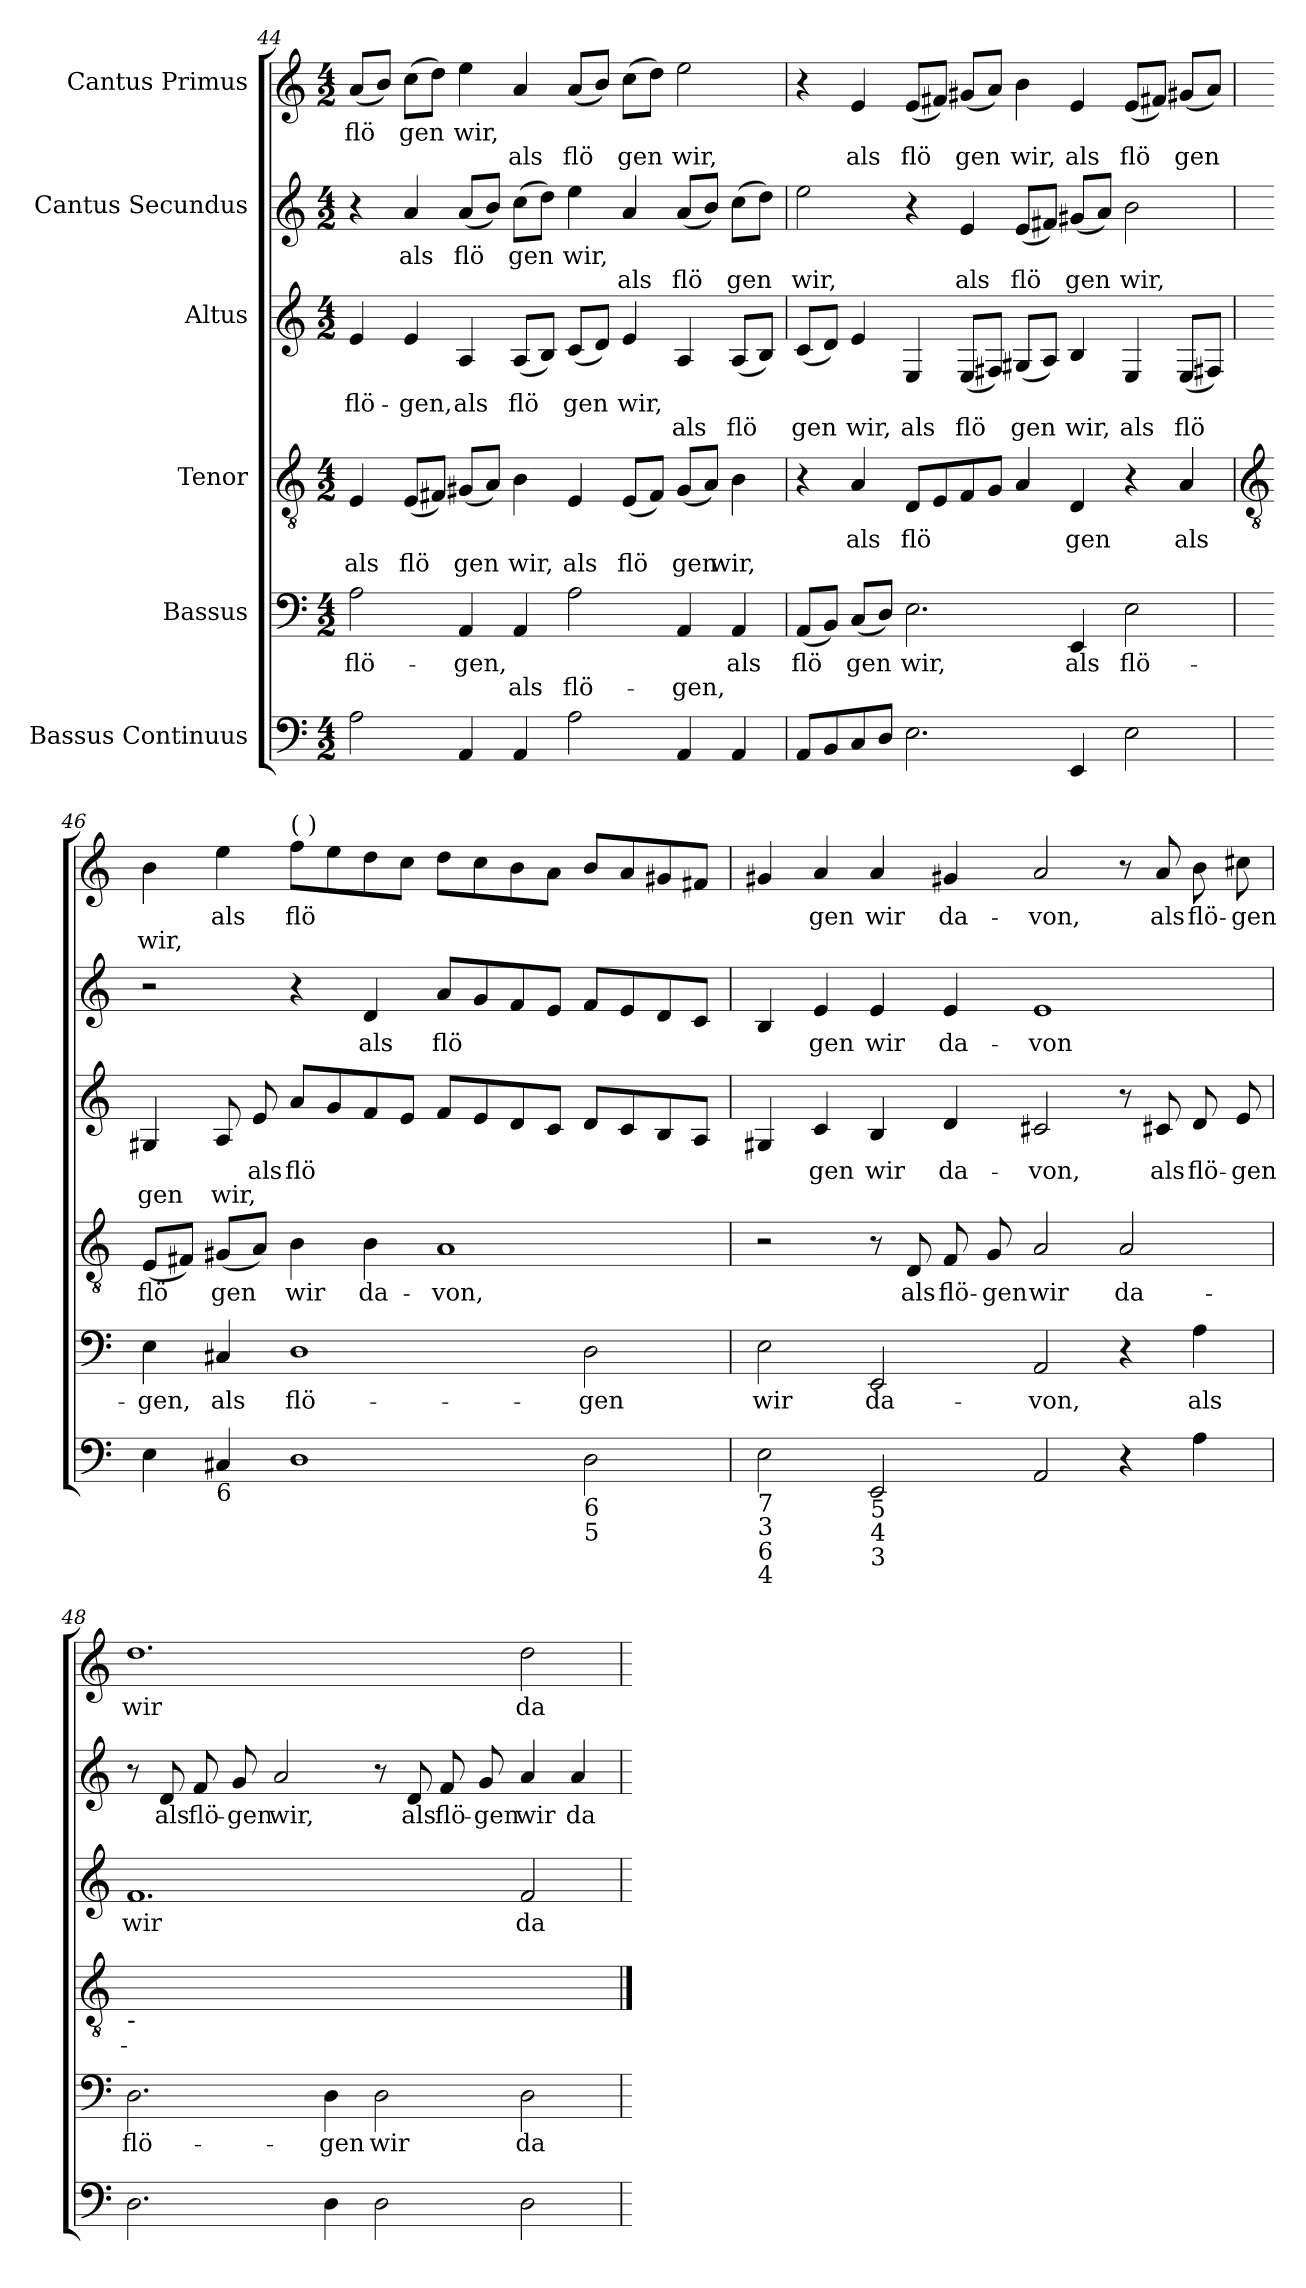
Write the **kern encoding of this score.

**kern	**kern	**text	**text	**kern	**text	**text	**kern	**text	**text	**kern	**text	**text	**kern	**text	**text
*part6	*part5	*part5	*part5	*part4	*part4	*part4	*part3	*part3	*part3	*part2	*part2	*part2	*part1	*part1	*part1
*staff6	*staff5	*staff5	*staff5	*staff4	*staff4	*staff4	*staff3	*staff3	*staff3	*staff2	*staff2	*staff2	*staff1	*staff1	*staff1
*I"Bassus Continuus	*I"Bassus	*	*	*I"Tenor	*	*	*I"Altus	*	*	*I"Cantus Secundus	*	*	*I"Cantus Primus	*	*
!!LO:LB:g=z
*clefF4	*clefF4	*	*	*clefGv2	*	*	*clefG2	*	*	*clefG2	*	*	*clefG2	*	*
*k[]	*k[]	*	*	*k[]	*	*	*k[]	*	*	*k[]	*	*	*k[]	*	*
*C:	*C:	*	*	*C:	*	*	*C:	*	*	*C:	*	*	*C:	*	*
*M4/2	*M4/2	*	*	*M4/2	*	*	*M4/2	*	*	*M4/2	*	*	*M4/2	*	*
=44	=44	=44	=44	=44	=44	=44	=44	=44	=44	=44	=44	=44	=44	=44	=44
!	!	!LO:LY:b	!	!	!	!LO:LY:b	!	!LO:LY:b	!	!	!	!	!	!LO:LY:b	!
2A	2A	flö-	.	4E	.	als	4e	flö-	.	4r	.	.	(<8aL	flö	.
.	.	.	.	.	.	.	.	.	.	.	.	.	8bJ)	.	.
!	!	!	!	!	!	!LO:LY:b	!	!LO:LY:b	!	!	!LO:LY:b	!	!	!LO:LY:b	!
.	.	.	.	(<8EL	.	flö	4e	-gen,	.	4a	als	.	(>8ccL	gen	.
.	.	.	.	8F#XJ)	.	.	.	.	.	.	.	.	8ddJ)	.	.
!	!	!LO:LY:b	!	!	!	!LO:LY:b	!	!LO:LY:b	!	!	!LO:LY:b	!	!	!LO:LY:b	!
4AA	4AA	-gen,	.	(<8G#XL	.	gen	4A	als	.	(<8aL	flö	.	4ee	wir,	.
.	.	.	.	8AJ)	.	.	.	.	.	8bJ)	.	.	.	.	.
!	!	!	!LO:LY:b	!	!	!LO:LY:b	!	!LO:LY:b	!	!	!LO:LY:b	!	!	!	!LO:LY:b
4AA	4AA	.	als	4B	.	wir,	(<8AL	flö	.	(>8ccL	gen	.	4a	.	als
.	.	.	.	.	.	.	8BJ)	.	.	8ddJ)	.	.	.	.	.
!	!	!	!LO:LY:b	!	!	!LO:LY:b	!	!LO:LY:b	!	!	!LO:LY:b	!	!	!	!LO:LY:b
2A	2A	.	flö-	4E	.	als	(<8cL	gen	.	4ee	wir,	.	(<8aL	.	flö
.	.	.	.	.	.	.	8dJ)	.	.	.	.	.	8bJ)	.	.
!	!	!	!	!	!	!LO:LY:b	!	!LO:LY:b	!	!	!	!LO:LY:b	!	!	!LO:LY:b
.	.	.	.	(<8EL	.	flö	4e	wir,	.	4a	.	als	(>8ccL	.	gen
.	.	.	.	8F#J)	.	.	.	.	.	.	.	.	8ddJ)	.	.
!	!	!	!LO:LY:b	!	!	!LO:LY:b	!	!	!LO:LY:b	!	!	!LO:LY:b	!	!	!LO:LY:b
4AA	4AA	.	-gen,	(<8G#L	.	gen	4A	.	als	(<8aL	.	flö	2ee	.	wir,
.	.	.	.	8AJ)	.	.	.	.	.	8bJ)	.	.	.	.	.
!	!	!LO:LY:b	!	!	!	!LO:LY:b	!	!	!LO:LY:b	!	!	!LO:LY:b	!	!	!
4AA	4AA	als	.	4B	.	wir,	(<8AL	.	flö	(>8ccL	.	gen	.	.	.
.	.	.	.	.	.	.	8BJ)	.	.	8ddJ)	.	.	.	.	.
!!LO:LB:g=z
=45	=45	=45	=45	=45	=45	=45	=45	=45	=45	=45	=45	=45	=45	=45	=45
!	!	!LO:LY:b	!	!	!	!	!	!	!LO:LY:b	!	!	!LO:LY:b	!	!	!
8AAL	(<8AAL	flö	.	4r	.	.	(<8cL	.	gen	2ee	.	wir,	4r	.	.
8BB	8BBJ)	.	.	.	.	.	8dJ)	.	.	.	.	.	.	.	.
!	!	!LO:LY:b	!	!	!LO:LY:b	!	!	!	!LO:LY:b	!	!	!	!	!	!LO:LY:b
8C	(<8CL	gen	.	4A	als	.	4e	.	wir,	.	.	.	4e	.	als
8DJ	8DJ)	.	.	.	.	.	.	.	.	.	.	.	.	.	.
!	!	!LO:LY:b	!	!	!LO:LY:b	!	!	!	!LO:LY:b	!	!	!	!	!	!LO:LY:b
2.E	2.E	wir,	.	8DL	flö	.	4E	.	als	4r	.	.	(<8eL	.	flö
.	.	.	.	8E	.	.	.	.	.	.	.	.	8f#XJ)	.	.
!	!	!	!	!	!	!	!	!	!LO:LY:b	!	!	!LO:LY:b	!	!	!LO:LY:b
.	.	.	.	8F	.	.	(<8EL	.	flö	4e	.	als	(<8g#XL	.	gen
.	.	.	.	8GJ	.	.	8F#XJ)	.	.	.	.	.	8aJ)	.	.
!	!	!	!	!	!	!	!	!	!LO:LY:b	!	!	!LO:LY:b	!	!	!LO:LY:b
.	.	.	.	4A	.	.	(<8G#XL	.	gen	(<8eL	.	flö	4b	.	wir,
.	.	.	.	.	.	.	8AJ)	.	.	8f#XJ)	.	.	.	.	.
!	!	!LO:LY:b	!	!	!LO:LY:b	!	!	!	!LO:LY:b	!	!	!LO:LY:b	!	!	!LO:LY:b
4EE	4EE	als	.	4D	gen	.	4B	.	wir,	(<8g#XL	.	gen	4e	.	als
.	.	.	.	.	.	.	.	.	.	8aJ)	.	.	.	.	.
!	!	!LO:LY:b	!	!	!	!	!	!	!LO:LY:b	!	!	!LO:LY:b	!	!	!LO:LY:b
2E	2E	flö-	.	4r	.	.	4E	.	als	2b	.	wir,	(<8eL	.	flö
.	.	.	.	.	.	.	.	.	.	.	.	.	8f#XJ)	.	.
!	!	!	!	!	!LO:LY:b	!	!	!	!LO:LY:b	!	!	!	!	!	!LO:LY:b
.	.	.	.	4A	als	.	(<8EL	.	flö	.	.	.	(<8g#XL	.	gen
.	.	.	.	.	.	.	8F#XJ)	.	.	.	.	.	8aJ)	.	.
!!LO:LB:g=z
=46	=46	=46	=46	=46	=46	=46	=46	=46	=46	=46	=46	=46	=46	=46	=46
*	*	*	*	*clefGv2	*	*	*	*	*	*	*	*	*	*	*
!	!	!LO:LY:b	!	!	!LO:LY:b	!	!	!	!LO:LY:b	!	!	!	!	!	!LO:LY:b
4E	4E	-gen,	.	(<8EL	flö	.	4G#X	.	gen	2r	.	.	4b	.	wir,
.	.	.	.	8F#XJ)	.	.	.	.	.	.	.	.	.	.	.
!LO:TX:b:t=6	!	!	!	!	!	!	!	!	!	!	!	!	!	!	!
!	!	!LO:LY:b	!	!	!LO:LY:b	!	!	!	!LO:LY:b	!	!	!	!	!LO:LY:b	!
4C#X	4C#X	als	.	(<8G#XL	gen	.	8A	.	wir,	.	.	.	4ee	als	.
!	!	!	!	!	!	!	!	!LO:LY:b	!	!	!	!	!	!	!
.	.	.	.	8AJ)	.	.	8e	als	.	.	.	.	.	.	.
!	!	!	!	!	!	!	!	!	!	!	!	!	!LO:TX:a:t=(  )	!	!
!	!	!LO:LY:b	!	!	!LO:LY:b	!	!	!LO:LY:b	!	!	!	!	!	!LO:LY:b	!
1D	1D	flö-	.	4B	wir	.	8aL	flö	.	4r	.	.	8ffL	flö	.
.	.	.	.	.	.	.	8g	.	.	.	.	.	8ee	.	.
!	!	!	!	!	!LO:LY:b	!	!	!	!	!	!LO:LY:b	!	!	!	!
.	.	.	.	4B	da-	.	8f	.	.	4d	als	.	8dd	.	.
.	.	.	.	.	.	.	8eJ	.	.	.	.	.	8ccJ	.	.
!	!	!	!	!	!LO:LY:b	!	!	!	!	!	!LO:LY:b	!	!	!	!
.	.	.	.	1A	-von,	.	8fL	.	.	8aL	flö	.	8ddL	.	.
.	.	.	.	.	.	.	8e	.	.	8g	.	.	8cc	.	.
.	.	.	.	.	.	.	8d	.	.	8f	.	.	8b	.	.
.	.	.	.	.	.	.	8cJ	.	.	8eJ	.	.	8aJ	.	.
!LO:TX:b:t=6	!	!	!	!	!	!	!	!	!	!	!	!	!	!	!
!LO:TX:b:t=5	!	!	!	!	!	!	!	!	!	!	!	!	!	!	!
!	!	!LO:LY:b	!	!	!	!	!	!	!	!	!	!	!	!	!
2D	2D	-gen	.	.	.	.	8dL	.	.	8fL	.	.	8bL	.	.
.	.	.	.	.	.	.	8c	.	.	8e	.	.	8a	.	.
.	.	.	.	.	.	.	8B	.	.	8d	.	.	8g#X	.	.
.	.	.	.	.	.	.	8AJ	.	.	8cJ	.	.	8f#XJ	.	.
!!LO:LB:g=z
=47	=47	=47	=47	=47	=47	=47	=47	=47	=47	=47	=47	=47	=47	=47	=47
!LO:TX:b:t=7\n3	!	!	!	!	!	!	!	!	!	!	!	!	!	!	!
!LO:TX:b:t=6\n4	!	!	!	!	!	!	!	!	!	!	!	!	!	!	!
!	!	!LO:LY:b	!	!	!	!	!	!	!	!	!	!	!	!	!
2E	2E	wir	.	2r	.	.	4G#X	.	.	4B	.	.	4g#X	.	.
!	!	!	!	!	!	!	!	!LO:LY:b	!	!	!LO:LY:b	!	!	!LO:LY:b	!
.	.	.	.	.	.	.	4c	gen	.	4e	gen	.	4a	gen	.
!LO:TX:b:t=5\n4	!	!	!	!	!	!	!	!	!	!	!	!	!	!	!
!LO:TX:b:t=3	!	!	!	!	!	!	!	!	!	!	!	!	!	!	!
!	!	!LO:LY:b	!	!	!	!	!	!LO:LY:b	!	!	!LO:LY:b	!	!	!LO:LY:b	!
2EE	2EE	da-	.	8r	.	.	4B	wir	.	4e	wir	.	4a	wir	.
!	!	!	!	!	!LO:LY:b	!	!	!	!	!	!	!	!	!	!
.	.	.	.	8D	als	.	.	.	.	.	.	.	.	.	.
!	!	!	!	!	!LO:LY:b	!	!	!LO:LY:b	!	!	!LO:LY:b	!	!	!LO:LY:b	!
.	.	.	.	8F	flö-	.	4d	da-	.	4e	da-	.	4g#X	da-	.
!	!	!	!	!	!LO:LY:b	!	!	!	!	!	!	!	!	!	!
.	.	.	.	8G	-gen	.	.	.	.	.	.	.	.	.	.
!	!	!LO:LY:b	!	!	!LO:LY:b	!	!	!LO:LY:b	!	!	!LO:LY:b	!	!	!LO:LY:b	!
2AA	2AA	-von,	.	2A	wir	.	2c#X	-von,	.	1e	-von	.	2a	-von,	.
!	!	!	!	!	!LO:LY:b	!	!	!	!	!	!	!	!	!	!
4r	4r	.	.	2A	da-	.	8r	.	.	.	.	.	8r	.	.
!	!	!	!	!	!	!	!	!LO:LY:b	!	!	!	!	!	!LO:LY:b	!
.	.	.	.	.	.	.	8c#X	als	.	.	.	.	8a	als	.
!	!	!LO:LY:b	!	!	!	!	!	!LO:LY:b	!	!	!	!	!	!LO:LY:b	!
4A	4A	als	.	.	.	.	8d	flö-	.	.	.	.	8b	flö-	.
!	!	!	!	!	!	!	!	!LO:LY:b	!	!	!	!	!	!LO:LY:b	!
.	.	.	.	.	.	.	8e	-gen	.	.	.	.	8cc#X	-gen	.
=48	=48	=48	=48	=48	=48	=48	=48	=48	=48	=48	=48	=48	=48	=48	=48
!	!	!	!	!LO:TX:b:t=-	!	!	!	!	!	!	!	!	!	!	!
!	!	!LO:LY:b	!	!	!LO:LY:b	!	!	!LO:LY:b	!	!	!	!	!	!LO:LY:b	!
2.D	2.D	flö-	.	0Ayy	-von	.	1.f	wir	.	8r	.	.	1.dd	wir	.
!	!	!	!	!	!	!	!	!	!	!	!LO:LY:b	!	!	!	!
.	.	.	.	.	.	.	.	.	.	8d	als	.	.	.	.
!	!	!	!	!	!	!	!	!	!	!	!LO:LY:b	!	!	!	!
.	.	.	.	.	.	.	.	.	.	8f	flö-	.	.	.	.
!	!	!	!	!	!	!	!	!	!	!	!LO:LY:b	!	!	!	!
.	.	.	.	.	.	.	.	.	.	8g	-gen	.	.	.	.
!	!	!	!	!	!	!	!	!	!	!	!LO:LY:b	!	!	!	!
.	.	.	.	.	.	.	.	.	.	2a	wir,	.	.	.	.
!	!	!LO:LY:b	!	!	!	!	!	!	!	!	!	!	!	!	!
4D	4D	-gen	.	.	.	.	.	.	.	.	.	.	.	.	.
!	!	!LO:LY:b	!	!	!	!	!	!	!	!	!	!	!	!	!
2D	2D	wir	.	.	.	.	.	.	.	8r	.	.	.	.	.
!	!	!	!	!	!	!	!	!	!	!	!LO:LY:b	!	!	!	!
.	.	.	.	.	.	.	.	.	.	8d	als	.	.	.	.
!	!	!	!	!	!	!	!	!	!	!	!LO:LY:b	!	!	!	!
.	.	.	.	.	.	.	.	.	.	8f	flö-	.	.	.	.
!	!	!	!	!	!	!	!	!	!	!	!LO:LY:b	!	!	!	!
.	.	.	.	.	.	.	.	.	.	8g	-gen	.	.	.	.
!	!	!LO:LY:b	!	!	!	!	!	!LO:LY:b	!	!	!LO:LY:b	!	!	!LO:LY:b	!
2D	2D	da-	.	.	.	.	2f	da-	.	4a	wir	.	2dd	da-	.
!	!	!	!	!	!	!	!	!	!	!	!LO:LY:b	!	!	!	!
.	.	.	.	.	.	.	.	.	.	4a	da-	.	.	.	.
=	=	=	=	==	=	=	=	=	=	=	=	=	=	=	=
*-	*-	*-	*-	*-	*-	*-	*-	*-	*-	*-	*-	*-	*-	*-	*-
